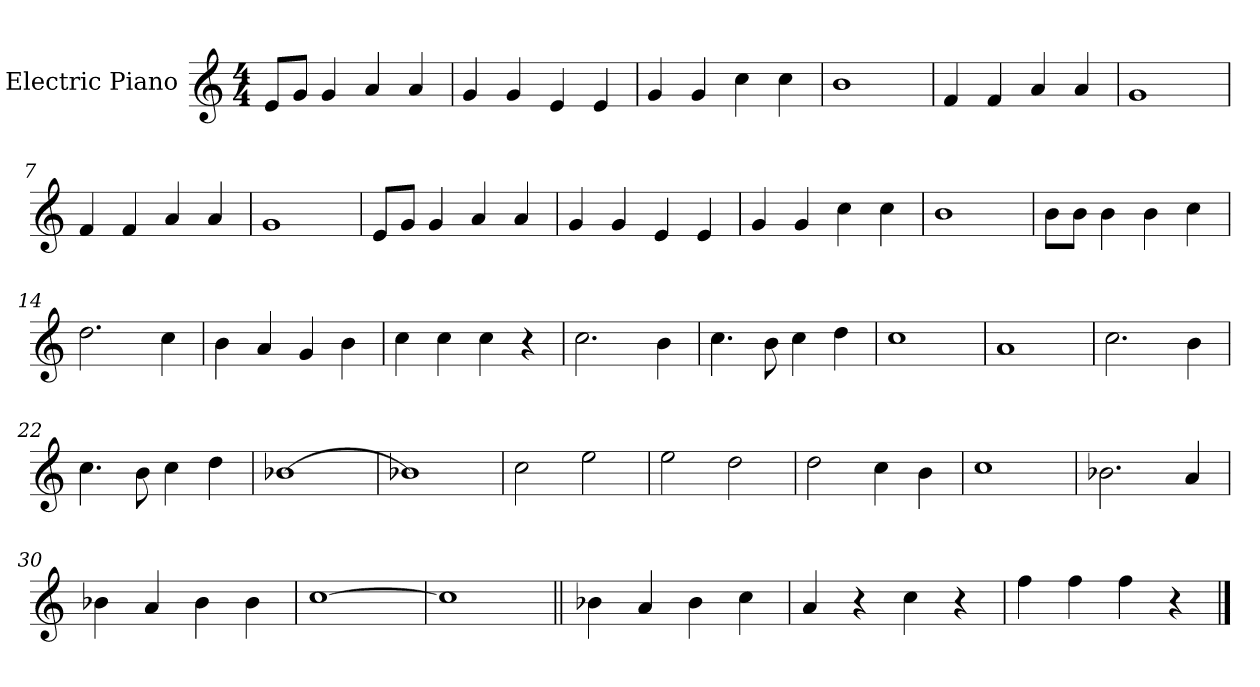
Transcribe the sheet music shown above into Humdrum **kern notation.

**kern
*part1
*staff1
*I"Electric Piano
*I'E.Pno
*clefG2
*k[]
*C:
*M4/4
=1
8e/L
8g/J
4g/
4a/
4a/
=2
4g/
4g/
4e/
4e/
=3
4g/
4g/
4cc\
4cc\
=4
1b
!!LO:LB:g=z
=5
4f/
4f/
4a/
4a/
=6
1g
=7
4f/
4f/
4a/
4a/
=8
1g
!!LO:LB:g=z
=9
8e/L
8g/J
4g/
4a/
4a/
=10
4g/
4g/
4e/
4e/
=11
4g/
4g/
4cc\
4cc\
=12
1b
!!LO:LB:g=z
=13
8b\L
8b\J
4b\
4b\
4cc\
=14
2.dd\
4cc\
=15
4b\
4a/
4g/
4b\
=16
4cc\
4cc\
4cc\
4r
!!LO:LB:g=z
=17
2.cc\
4b\
=18
4.cc\
8b\
4cc\
4dd\
=19
1cc
=20
1a
!!LO:LB:g=z
=21
2.cc\
4b\
=22
4.cc\
8b\
4cc\
4dd\
=23
[1b-X
=24
1b-X]
!!LO:LB:g=z
=25
2cc\
2ee\
=26
2ee\
2dd\
=27
2dd\
4cc\
4b\
=28
1cc
!!LO:LB:g=z
=29
2.b-X\
4a/
=30
4b-X\
4a/
4b-\
4b-\
=31
[1cc
=32
1cc]
!!LO:LB:g=z
=33||
4b-X\
4a/
4b-\
4cc\
=34
4a/
4r
4cc\
4r
=35
4ff\
4ff\
4ff\
4r
==
*-
